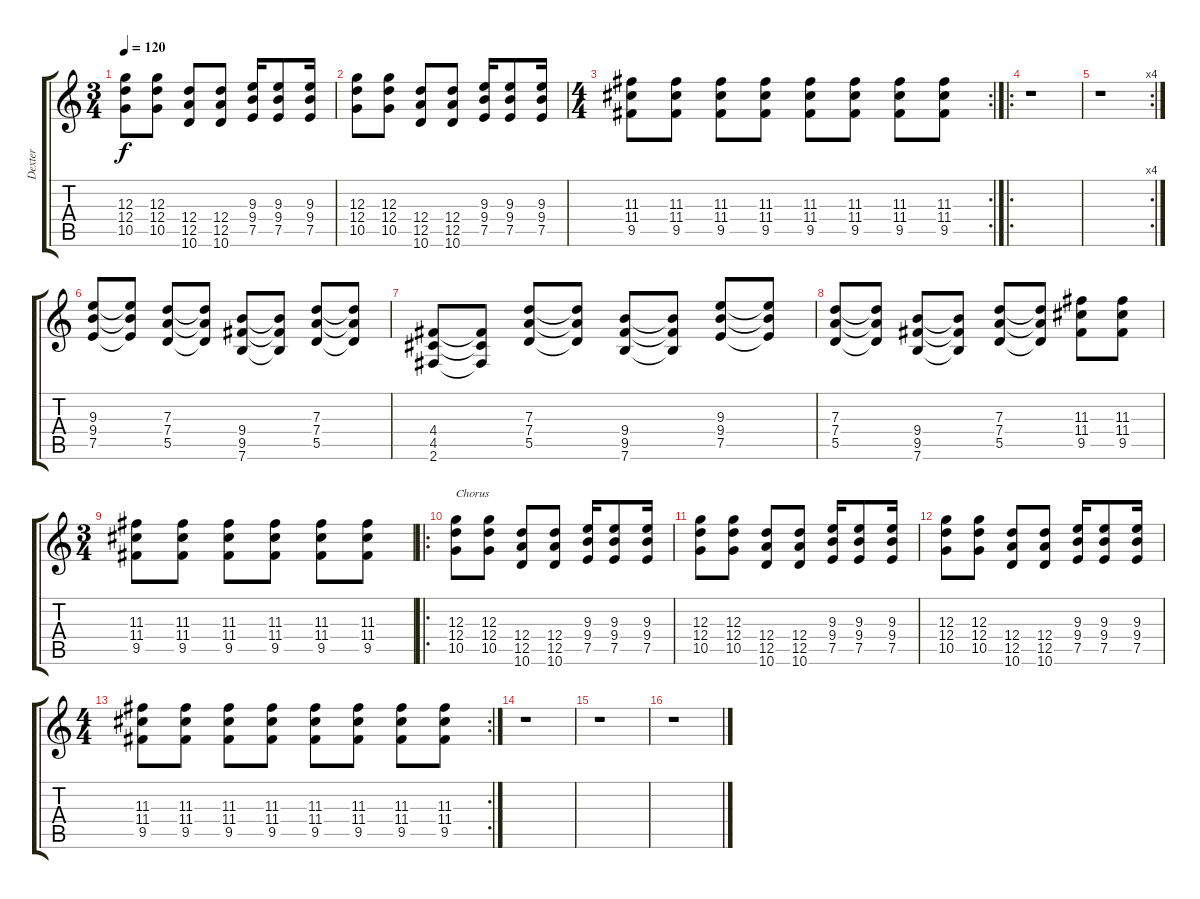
\track ("Dexter" "Dexter") {instrument distortionguitar}
\staff {score tabs}
\tuning (E4 B3 G3 D3 A2 E2) {hide}
\ts (3 4)
\tempo 120
\clef g2
\ks c
(12.3 12.4 10.5).8{dy f} (12.3 12.4 10.5).8 (12.4 12.5 10.6).8 (12.4 12.5 10.6).8 (9.3 9.4 7.5).16 (9.3 9.4 7.5).8 (9.3 9.4 7.5).16 |
(12.3 12.4 10.5).8 (12.3 12.4 10.5).8 (12.4 12.5 10.6).8 (12.4 12.5 10.6).8 (9.3 9.4 7.5).16 (9.3 9.4 7.5).8 (9.3 9.4 7.5).16 |
\rc 2
\ts (4 4)
(11.3 11.4 9.5).8 (11.3 11.4 9.5).8 (11.3 11.4 9.5).8 (11.3 11.4 9.5).8 (11.3 11.4 9.5).8 (11.3 11.4 9.5).8 (11.3 11.4 9.5).8 (11.3 11.4 9.5).8 |
\ro
r.1 |
\rc 4
r.1 |
(9.3 9.4 7.5).8 (9.3{t} 9.4{t} 7.5{t}).8 (7.3 7.4 5.5).8 (7.3{t} 7.4{t} 5.5{t}).8 (9.4 9.5 7.6).8 (9.4{t} 9.5{t} 7.6{t}).8 (7.3 7.4 5.5).8 (7.3{t} 7.4{t} 5.5{t}).8 |
(4.4 4.5 2.6).8 (4.4{t} 4.5{t} 2.6{t}).8 (7.3 7.4 5.5).8 (7.3{t} 7.4{t} 5.5{t}).8 (9.4 9.5 7.6).8 (9.4{t} 9.5{t} 7.6{t}).8 (9.3 9.4 7.5).8 (9.3{t} 9.4{t} 7.5{t}).8 |
(7.3 7.4 5.5).8 (7.3{t} 7.4{t} 5.5{t}).8 (9.4 9.5 7.6).8 (9.4{t} 9.5{t} 7.6{t}).8 (7.3 7.4 5.5).8 (7.3{t} 7.4{t} 5.5{t}).8 (11.3 11.4 9.5).8 (11.3 11.4 9.5).8 |
\ts (3 4)
(11.3 11.4 9.5).8 (11.3 11.4 9.5).8 (11.3 11.4 9.5).8 (11.3 11.4 9.5).8 (11.3 11.4 9.5).8 (11.3 11.4 9.5).8 |
\ro
(12.3 12.4 10.5).8{txt "Chorus"} (12.3 12.4 10.5).8 (12.4 12.5 10.6).8 (12.4 12.5 10.6).8 (9.3 9.4 7.5).16 (9.3 9.4 7.5).8 (9.3 9.4 7.5).16 |
(12.3 12.4 10.5).8 (12.3 12.4 10.5).8 (12.4 12.5 10.6).8 (12.4 12.5 10.6).8 (9.3 9.4 7.5).16 (9.3 9.4 7.5).8 (9.3 9.4 7.5).16 |
(12.3 12.4 10.5).8 (12.3 12.4 10.5).8 (12.4 12.5 10.6).8 (12.4 12.5 10.6).8 (9.3 9.4 7.5).16 (9.3 9.4 7.5).8 (9.3 9.4 7.5).16 |
\rc 2
\ts (4 4)
(11.3 11.4 9.5).8 (11.3 11.4 9.5).8 (11.3 11.4 9.5).8 (11.3 11.4 9.5).8 (11.3 11.4 9.5).8 (11.3 11.4 9.5).8 (11.3 11.4 9.5).8 (11.3 11.4 9.5).8 |
r.1 |
r.1 |
r.1
